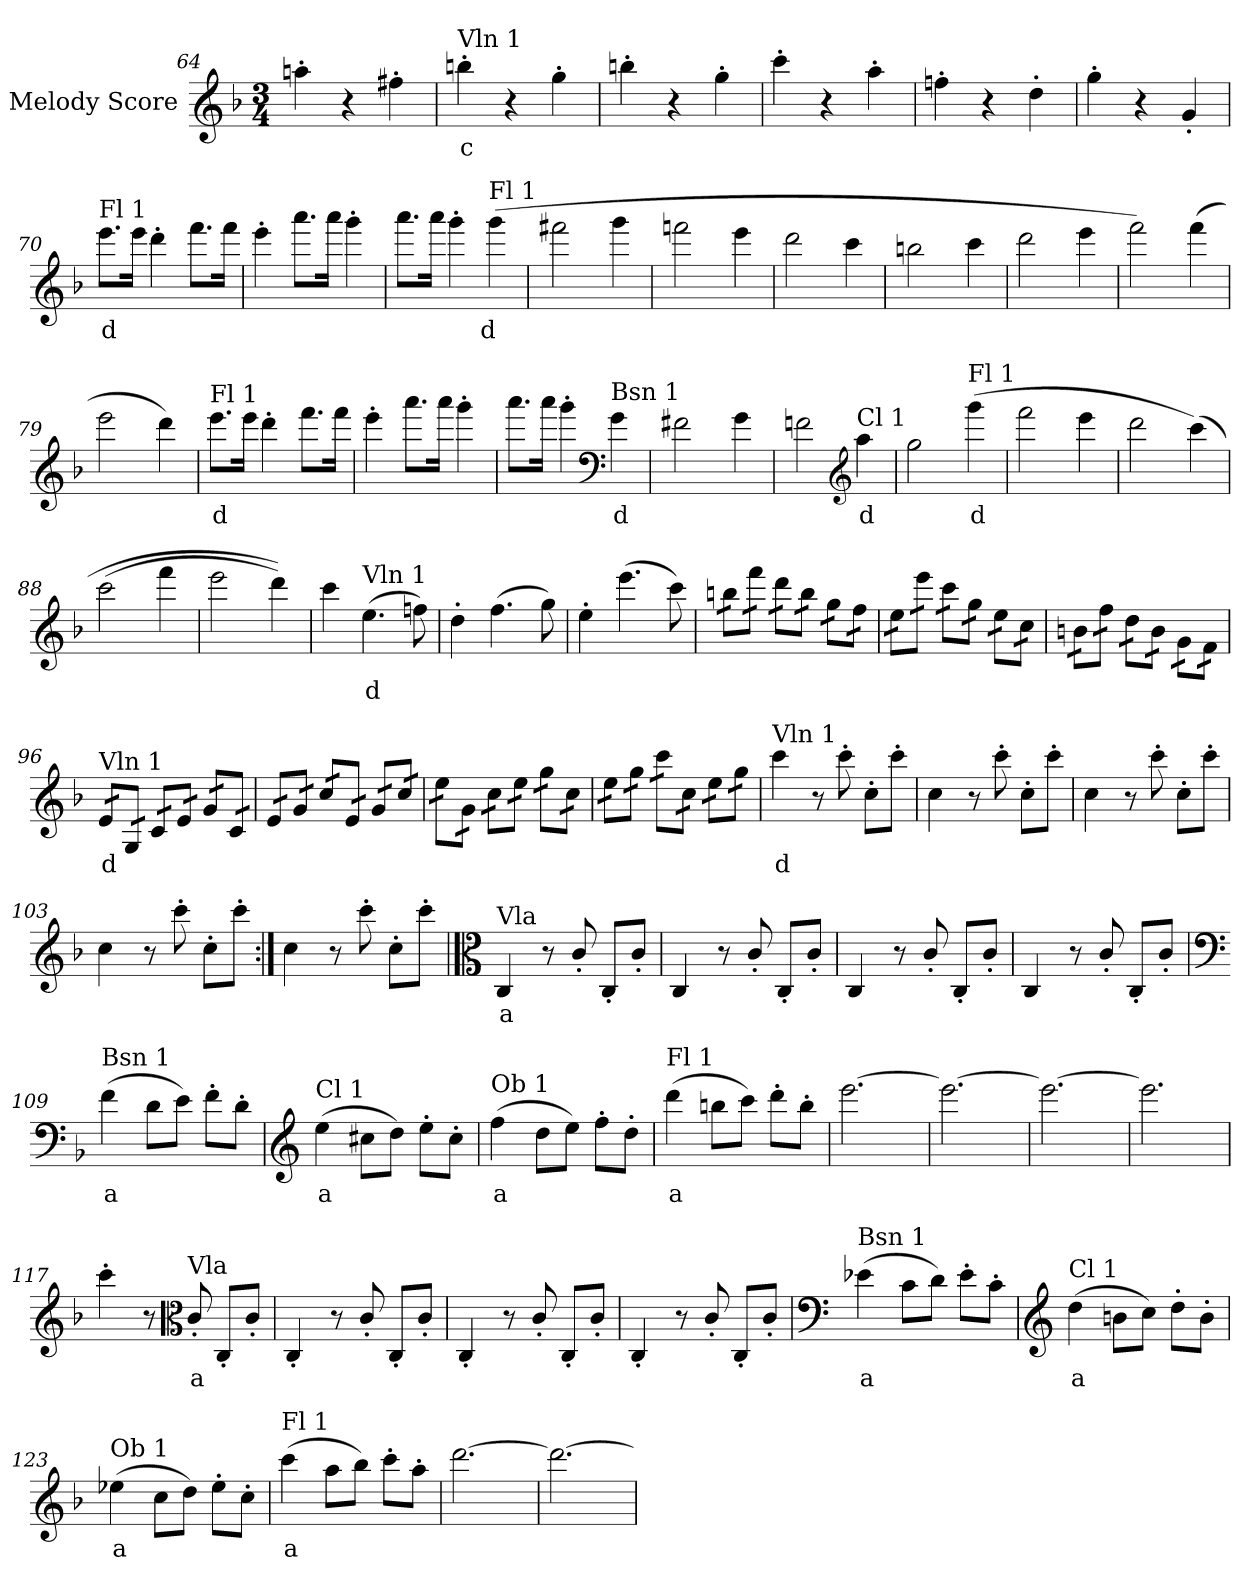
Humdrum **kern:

**kern	**text
*part1	*part1
*staff1	*staff1
*I"Melody Score	*
*clefG2	*
*k[b-]	*
*M3/4	*
=64	=64
4aan'\	.
4r	.
4ff#X'\	.
=65	=65
!LO:TX:a:t=Vln 1	!
!	!LO:LY:b:color=#FF0000
4bbn'\	c
4r	.
4gg'\	.
=66	=66
4bbn'\	.
4r	.
4gg'\	.
=67	=67
4ccc'\	.
4r	.
4aa'\	.
=68	=68
4ffn'\	.
4r	.
4dd'\	.
=69	=69
4gg'\	.
4r	.
4g'/	.
=70	=70
!LO:TX:a:t=Fl 1	!
!	!LO:LY:b:color=#FF0000
8.eee\L	d
16eee\Jk	.
4ddd'\	.
8.fff\L	.
16fff\Jk	.
=71	=71
4eee'\	.
8.aaa\L	.
16aaa\Jk	.
4ggg'\	.
=72	=72
8.aaa\L	.
16aaa\Jk	.
4ggg'\	.
!LO:TX:a:t=Fl 1	!
!	!LO:LY:b:color=#FF0000
(4ggg\	d
=73	=73
2fff#X\	.
4ggg\	.
=74	=74
2fffn\	.
4eee\	.
=75	=75
2ddd\	.
4ccc\	.
=76	=76
2bbn\	.
4ccc\	.
=77	=77
2ddd\	.
4eee\	.
=78	=78
2fff\)	.
(4fff\	.
=79	=79
2eee\	.
4ddd\)	.
=80	=80
!LO:TX:a:t=Fl 1	!
!	!LO:LY:b:color=#FF0000
8.eee\L	d
16eee\Jk	.
4ddd'\	.
8.fff\L	.
16fff\Jk	.
=81	=81
4eee'\	.
8.aaa\L	.
16aaa\Jk	.
4ggg'\	.
=82	=82
8.aaa\L	.
16aaa\Jk	.
4ggg'\	.
*clefF4	*
!LO:TX:a:t=Bsn 1	!
!	!LO:LY:b:color=#FF0000
4g\	d
=83	=83
2f#X\	.
4g\	.
=84	=84
2fn\	.
*clefG2	*
!LO:TX:a:t=Cl 1	!
!	!LO:LY:b:color=#FF0000
4aa\	d
=85	=85
2gg\	.
!LO:TX:a:t=Fl 1	!
!	!LO:LY:b:color=#FF0000
(4ggg\	d
=86	=86
2fff\	.
4eee\	.
=87	=87
2ddd\	.
(4ccc\)	.
=88	=88
(2ccc\	.
4fff\	.
=89	=89
2eee\	.
4ddd\))	.
=90	=90
4ccc\	.
!LO:TX:a:t=Vln 1	!
!	!LO:LY:b:color=#FF0000
(4.ee\	d
8ffn\)	.
=91	=91
4dd'\	.
(4.ff\	.
8gg\)	.
=92	=92
4ee'\	.
(4.eee\	.
8ccc\)	.
=93	=93
*tremolo	*
16bbn\LL	.
16bbn\	.
16fff\	.
16fff\JJ	.
16ddd\LL	.
16ddd\	.
16bb\	.
16bb\JJ	.
16gg\LL	.
16gg\	.
16ff\	.
16ff\JJ	.
=94	=94
16ee\LL	.
16ee\	.
16eee\	.
16eee\JJ	.
16ccc\LL	.
16ccc\	.
16gg\	.
16gg\JJ	.
16ee\LL	.
16ee\	.
16cc\	.
16cc\JJ	.
=95	=95
16bn\LL	.
16bn\	.
16ff\	.
16ff\JJ	.
16dd\LL	.
16dd\	.
16b\	.
16b\JJ	.
16g\LL	.
16g\	.
16f\	.
16f\JJ	.
=96	=96
!LO:TX:a:t=Vln 1	!
!	!LO:LY:b:color=#FF0000
16e/LL	d
16e/	.
16G/	.
16G/JJ	.
16c/LL	.
16c/	.
16e/	.
16e/JJ	.
16g/LL	.
16g/	.
16c/	.
16c/JJ	.
=97	=97
16e/LL	.
16e/	.
16g/	.
16g/JJ	.
16cc/LL	.
16cc/	.
16e/	.
16e/JJ	.
16g/LL	.
16g/	.
16cc/	.
16cc/JJ	.
=98	=98
16ee\LL	.
16ee\	.
16g\	.
16g\JJ	.
16cc\LL	.
16cc\	.
16ee\	.
16ee\JJ	.
16gg\LL	.
16gg\	.
16cc\	.
16cc\JJ	.
=99	=99
16ee\LL	.
16ee\	.
16gg\	.
16gg\JJ	.
16ccc\LL	.
16ccc\	.
16cc\	.
16cc\JJ	.
16ee\LL	.
16ee\	.
16gg\	.
16gg\JJ	.
*Xtremolo	*
=100	=100
!LO:TX:a:t=Vln 1	!
!	!LO:LY:b:color=#FF0000
4ccc\	d
8r	.
8ccc'\	.
8cc'\L	.
8ccc'\J	.
=101	=101
4cc\	.
8r	.
8ccc'\	.
8cc'\L	.
8ccc'\J	.
=102	=102
4cc\	.
8r	.
8ccc'\	.
8cc'\L	.
8ccc'\J	.
=103	=103
4cc\	.
8r	.
8ccc'\	.
8cc'\L	.
8ccc'\J	.
=104:|!	=104:|!
4cc\	.
8r	.
8ccc'\	.
8cc'\L	.
8ccc'\J	.
=105	=105
*clefC3	*
!LO:TX:a:t=Vla	!
!	!LO:LY:b:color=#FF0000
4C/	a
8r	.
8c'/	.
8C'/L	.
8c'/J	.
=106	=106
4C/	.
8r	.
8c'/	.
8C'/L	.
8c'/J	.
=107	=107
4C/	.
8r	.
8c'/	.
8C'/L	.
8c'/J	.
=108	=108
4C/	.
8r	.
8c'/	.
8C'/L	.
8c'/J	.
=109	=109
*clefF4	*
!LO:TX:a:t=Bsn 1	!
!	!LO:LY:b:color=#FF0000
(4f\	a
8d\L	.
8e\J)	.
8f'\L	.
8d'\J	.
=110	=110
*clefG2	*
!LO:TX:a:t=Cl 1	!
!	!LO:LY:b:color=#FF0000
(4ee\	a
8cc#X\L	.
8dd\J)	.
8ee'\L	.
8cc#'\J	.
=111	=111
!LO:TX:a:t=Ob 1	!
!	!LO:LY:b:color=#FF0000
(4ff\	a
8dd\L	.
8ee\J)	.
8ff'\L	.
8dd'\J	.
=112	=112
!LO:TX:a:t=Fl 1	!
!	!LO:LY:b:color=#FF0000
(4ddd\	a
8bbn\L	.
8ccc\J)	.
8ddd'\L	.
8bb'\J	.
=113	=113
[2.eee\	.
=114	=114
2.eee\_	.
=115	=115
2.eee\_	.
=116	=116
2.eee\]	.
=117	=117
4ccc'\	.
8r	.
*clefC3	*
!LO:TX:a:t=Vla	!
!	!LO:LY:b:color=#FF0000
8c'/	a
8C'/L	.
8c'/J	.
=118	=118
4C'/	.
8r	.
8c'/	.
8C'/L	.
8c'/J	.
=119	=119
4C'/	.
8r	.
8c'/	.
8C'/L	.
8c'/J	.
=120	=120
4C'/	.
8r	.
8c'/	.
8C'/L	.
8c'/J	.
=121	=121
*clefF4	*
!LO:TX:a:t=Bsn 1	!
!	!LO:LY:b:color=#FF0000
(4e-X\	a
8c\L	.
8d\J)	.
8e-'\L	.
8c'\J	.
=122	=122
*clefG2	*
!LO:TX:a:t=Cl 1	!
!	!LO:LY:b:color=#FF0000
(4dd\	a
8b\L	.
8cc\J)	.
8dd'\L	.
8b'\J	.
=123	=123
!LO:TX:a:t=Ob 1	!
!	!LO:LY:b:color=#FF0000
(4ee-X\	a
8cc\L	.
8dd\J)	.
8ee-'\L	.
8cc'\J	.
=124	=124
!LO:TX:a:t=Fl 1	!
!	!LO:LY:b:color=#FF0000
(4ccc\	a
8aa\L	.
8bb-\J)	.
8ccc'\L	.
8aa'\J	.
=125	=125
[2.ddd\	.
=126	=126
2.ddd\_	.
=	=
*-	*-
